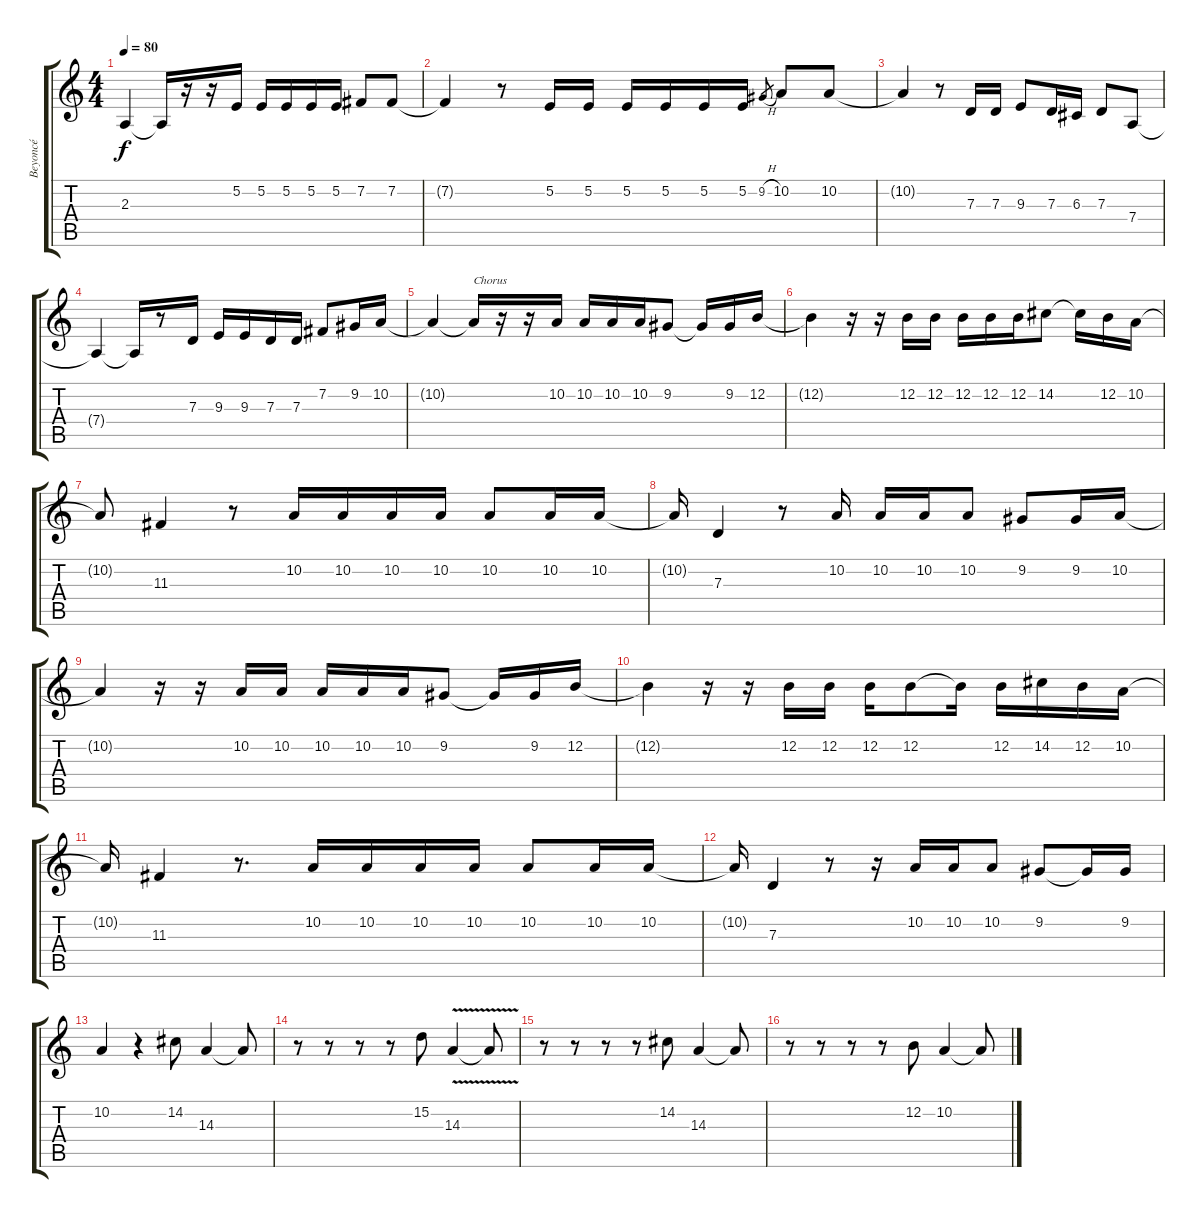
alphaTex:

\track ("Beyoncé" "Beyoncé") {instrument clarinet}
\staff {score tabs}
\tuning (E4 B3 G3 D3 A2 E2) {hide}
\ts (4 4)
\tempo 80
\clef g2
\ks c
2.3.4{dy f} 2.3{t}.16 r.16 r.16 5.2.16 5.2.16 5.2.16 5.2.16 5.2.16 7.2.8 7.2.8 |
7.2{t}.4 r.8 5.2.16 5.2.16 5.2.16 5.2.16 5.2.16 5.2.16 9.2{h}.8{gr} 10.2.8 10.2.8 |
10.2{t}.4 r.8 7.3.16 7.3.16 9.3.8 7.3.16 6.3.16 7.3.8 7.4.8 |
7.4{t}.4 7.4{t}.16 r.8 7.3.16 9.3.16 9.3.16 7.3.16 7.3.16 7.2.8 9.2.16 10.2.16 |
10.2{t}.4 10.2{t}.16{txt "Chorus"} r.16 r.16 10.2.16 10.2.16 10.2.16 10.2.16 9.2.8 9.2{t}.16 9.2.16 12.2.16 |
12.2{t}.4 r.16 r.16 12.2.16 12.2.16 12.2.16 12.2.16 12.2.16 14.2.8 14.2{t}.16 12.2.16 10.2.16 |
10.2{t}.8 11.3.4 r.8 10.2.16 10.2.16 10.2.16 10.2.16 10.2.8 10.2.16 10.2.16 |
10.2{t}.16 7.3.4 r.8 10.2.16 10.2.16 10.2.16 10.2.8 9.2.8 9.2.16 10.2.16 |
10.2{t}.4 r.16 r.16 10.2.16 10.2.16 10.2.16 10.2.16 10.2.16 9.2.8 9.2{t}.16 9.2.16 12.2.16 |
12.2{t}.4 r.16 r.16 12.2.16 12.2.16 12.2.16 12.2.8 12.2{t}.16 12.2.16 14.2.16 12.2.16 10.2.16 |
10.2{t}.16 11.3.4 r.8{d} 10.2.16 10.2.16 10.2.16 10.2.16 10.2.8 10.2.16 10.2.16 |
10.2{t}.16 7.3.4 r.8 r.16 10.2.16 10.2.16 10.2.8 9.2.8 9.2{t}.16 9.2.16 |
10.2.4 r.4 14.2.8 14.3.4 14.3{t}.8 |
r.8 r.8 r.8 r.8 15.2.8 14.3{v}.4 14.3{t}.8 |
r.8 r.8 r.8 r.8 14.2.8 14.3.4 14.3{t}.8 |
r.8 r.8 r.8 r.8 12.2.8 10.2.4 10.2{t}.8
